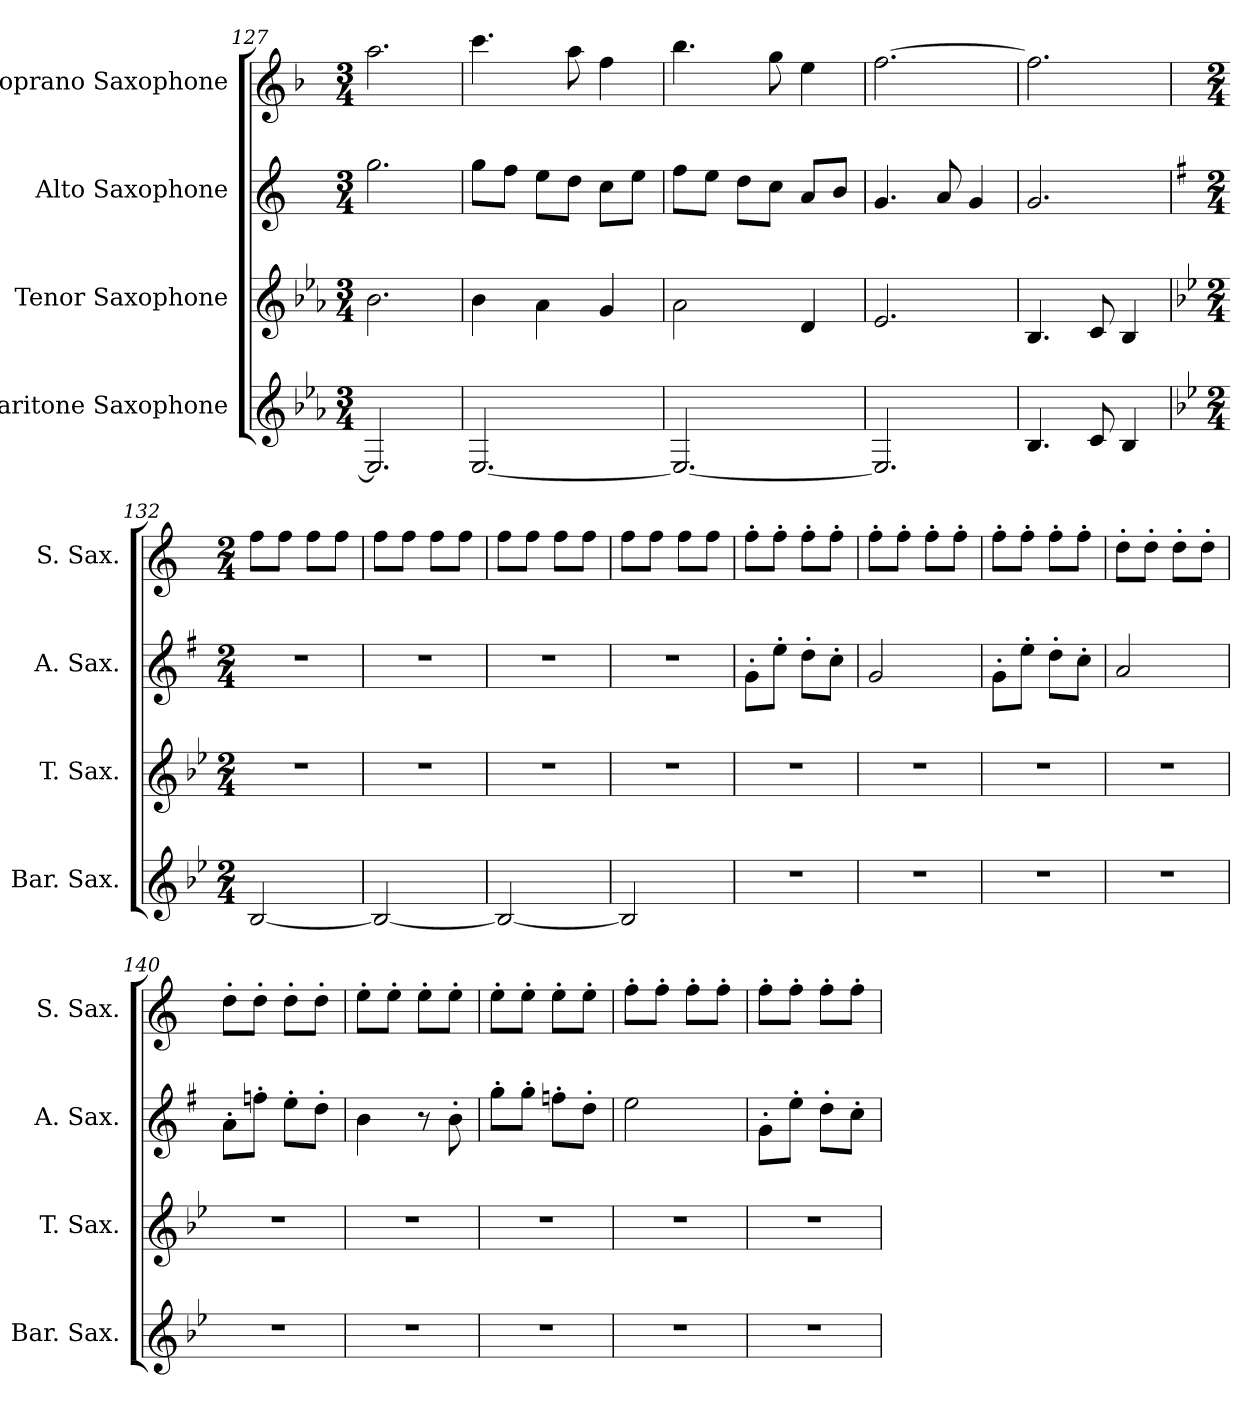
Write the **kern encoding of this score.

**kern	**kern	**kern	**kern
*part4	*part3	*part2	*part1
*staff4	*staff3	*staff2	*staff1
*I"Baritone Saxophone	*I"Tenor Saxophone	*I"Alto Saxophone	*I"Soprano Saxophone
*I'Bar. Sax.	*I'T. Sax.	*I'A. Sax.	*I'S. Sax.
*clefG2	*clefG2	*clefG2	*clefG2
*ITrd12c21	*ITrd8c14	*ITrd5c9	*ITrd1c2
*k[b-e-a-]	*k[b-e-a-]	*k[b-e-a-]	*k[b-e-a-]
*M3/4	*M3/4	*M3/4	*M3/4
=127	=127	=127	=127
2.EE-/]	2.B-\	2.b-\	2.gg\
=128	=128	=128	=128
[2.EE-/	4B-\	8b-\L	4.bb-\
.	.	8a-\J	.
.	4A-\	8g\L	.
.	.	8f\J	8gg\
.	4G/	8e-\L	4ee-\
.	.	8g\J	.
!!LO:LB:g=z
=129	=129	=129	=129
2.EE-/_	2A-\	8a-\L	4.aa-\
.	.	8g\J	.
.	.	8f\L	.
.	.	8e-\J	8ff\
.	4D/	8c/L	4dd\
.	.	8d/J	.
=130	=130	=130	=130
2.EE-/]	2.E-/	4.B-/	[2.ee-\
.	.	8c/	.
.	.	4B-/	.
=131	=131	=131	=131
4.BB-/	4.BB-/	2.B-/	2.ee-\]
8C/	8C/	.	.
4BB-/	4BB-/	.	.
=132	=132	=132	=132
*k[b-e-]	*k[b-e-]	*k[b-e-]	*k[b-e-]
*M2/4	*M2/4	*M2/4	*M2/4
*	*	*	*MM160
[2BB-/	2r	2r	8ee-\L
.	.	.	8ee-\J
.	.	.	8ee-\L
.	.	.	8ee-\J
=133	=133	=133	=133
2BB-/_	2r	2r	8ee-\L
.	.	.	8ee-\J
.	.	.	8ee-\L
.	.	.	8ee-\J
=134	=134	=134	=134
2BB-/_	2r	2r	8ee-\L
.	.	.	8ee-\J
.	.	.	8ee-\L
.	.	.	8ee-\J
=135	=135	=135	=135
2BB-/]	2r	2r	8ee-\L
.	.	.	8ee-\J
.	.	.	8ee-\L
.	.	.	8ee-\J
!!LO:PB:g=z
=136	=136	=136	=136
2r	2r	8B-'\L	8ee-'\L
.	.	8g'\J	8ee-'\J
.	.	8f'\L	8ee-'\L
.	.	8e-'\J	8ee-'\J
=137	=137	=137	=137
2r	2r	2B-/	8ee-'\L
.	.	.	8ee-'\J
.	.	.	8ee-'\L
.	.	.	8ee-'\J
=138	=138	=138	=138
2r	2r	8B-'\L	8ee-'\L
.	.	8g'\J	8ee-'\J
.	.	8f'\L	8ee-'\L
.	.	8e-'\J	8ee-'\J
=139	=139	=139	=139
2r	2r	2c/	8cc'\L
.	.	.	8cc'\J
.	.	.	8cc'\L
.	.	.	8cc'\J
=140	=140	=140	=140
2r	2r	8c'\L	8cc'\L
.	.	8a-X'\J	8cc'\J
.	.	8g'\L	8cc'\L
.	.	8f'\J	8cc'\J
=141	=141	=141	=141
2r	2r	4d\	8dd'\L
.	.	.	8dd'\J
.	.	8r	8dd'\L
.	.	8d'\	8dd'\J
=142	=142	=142	=142
2r	2r	8b-'\L	8dd'\L
.	.	8b-'\J	8dd'\J
.	.	8a-X'\L	8dd'\L
.	.	8f'\J	8dd'\J
=143	=143	=143	=143
2r	2r	2g\	8ee-'\L
.	.	.	8ee-'\J
.	.	.	8ee-'\L
.	.	.	8ee-'\J
!!LO:LB:g=z
=144	=144	=144	=144
2r	2r	8B-'\L	8ee-'\L
.	.	8g'\J	8ee-'\J
.	.	8f'\L	8ee-'\L
.	.	8e-'\J	8ee-'\J
=	=	=	=
*-	*-	*-	*-
